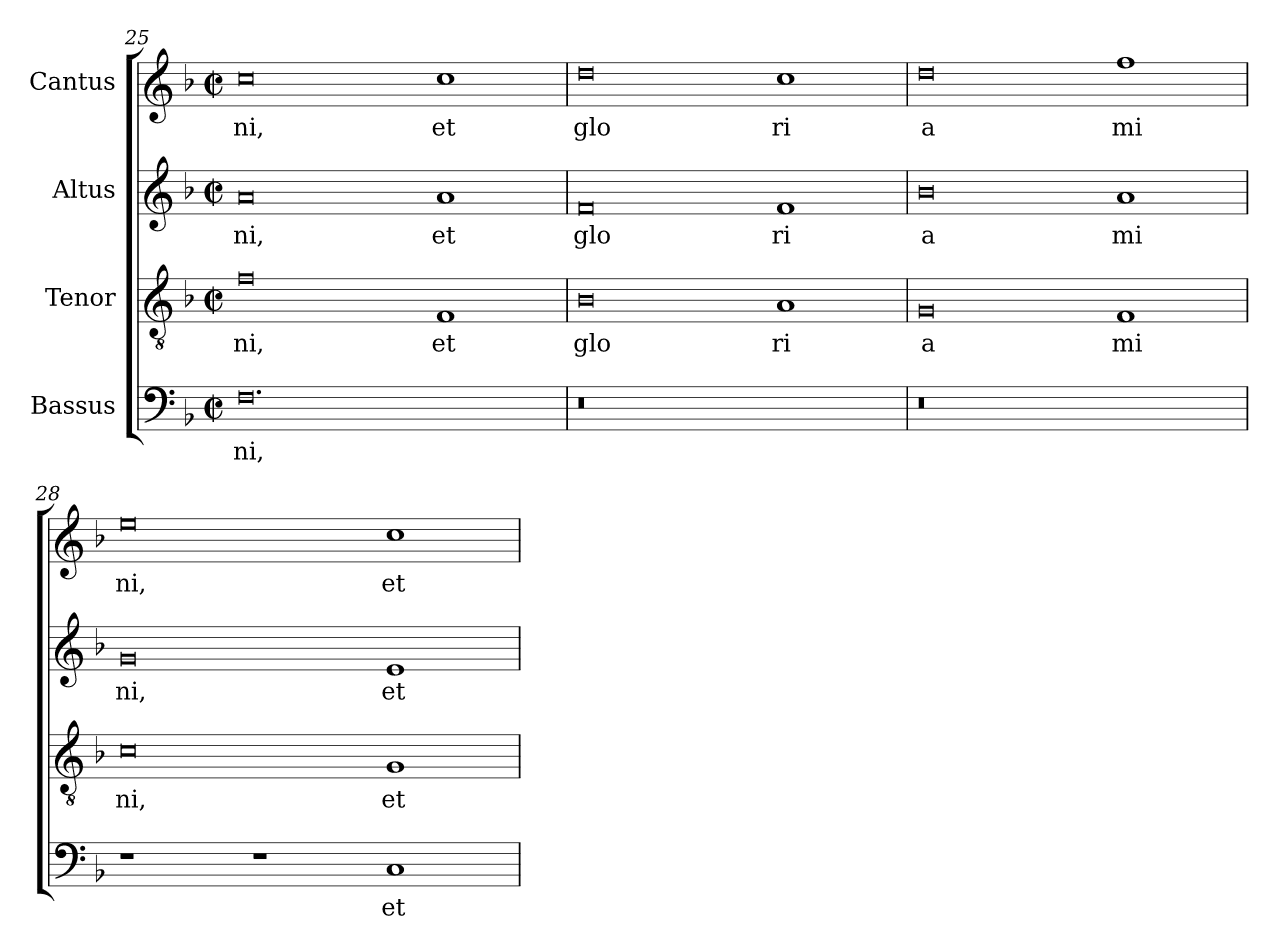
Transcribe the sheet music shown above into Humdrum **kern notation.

**kern	**text	**kern	**text	**kern	**text	**kern	**text
*part4	*part4	*part3	*part3	*part2	*part2	*part1	*part1
*staff4	*staff4	*staff3	*staff3	*staff2	*staff2	*staff1	*staff1
*I"Bassus	*	*I"Tenor	*	*I"Altus	*	*I"Cantus	*
!!LO:LB:g=z
*clefF4	*	*clefGv2	*	*clefG2	*	*clefG2	*
*k[b-]	*	*k[b-]	*	*k[b-]	*	*k[b-]	*
*F:	*	*F:	*	*F:	*	*F:	*
*M2/2	*	*M2/2	*	*M2/2	*	*M2/2	*
*met(c|)	*	*met(c|)	*	*met(c|)	*	*met(c|)	*
=25	=25	=25	=25	=25	=25	=25	=25
!	!LO:LY:b:cj	!	!LO:LY:b:cj	!	!LO:LY:b:cj	!	!LO:LY:b:cj
0.F	ni,	0f	-ni,	0a	ni,	0cc	ni,
!	!	!	!LO:LY:b:cj	!	!LO:LY:b:cj	!	!LO:LY:b:cj
.	.	1F	et	1a	et	1cc	et
=26	=26	=26	=26	=26	=26	=26	=26
!	!	!	!LO:LY:b:cj	!	!LO:LY:b:cj	!	!LO:LY:b:cj
0.r	.	0B-	glo	0f	glo	0dd	glo
!	!	!	!LO:LY:b:cj	!	!LO:LY:b:cj	!	!LO:LY:b:cj
.	.	1A	ri	1f	ri	1cc	ri
=27	=27	=27	=27	=27	=27	=27	=27
!	!	!	!LO:LY:b:cj	!	!LO:LY:b:cj	!	!LO:LY:b:cj
0.r	.	0G	a	0b-	a	0dd	a
!	!	!	!LO:LY:b:cj	!	!LO:LY:b:cj	!	!LO:LY:b:cj
.	.	1F	mi	1a	mi	1ff	mi
=28	=28	=28	=28	=28	=28	=28	=28
!	!	!	!LO:LY:b:cj	!	!LO:LY:b:cj	!	!LO:LY:b:cj
1r	.	0c	ni,	0g	ni,	0ee	ni,
1r	.	.	.	.	.	.	.
!	!LO:LY:b:cj	!	!LO:LY:b:cj	!	!LO:LY:b:cj	!	!LO:LY:b:cj
1C	et	1G	et	1e	et	1cc	et
=	=	=	=	=	=	=	=
*-	*-	*-	*-	*-	*-	*-	*-
